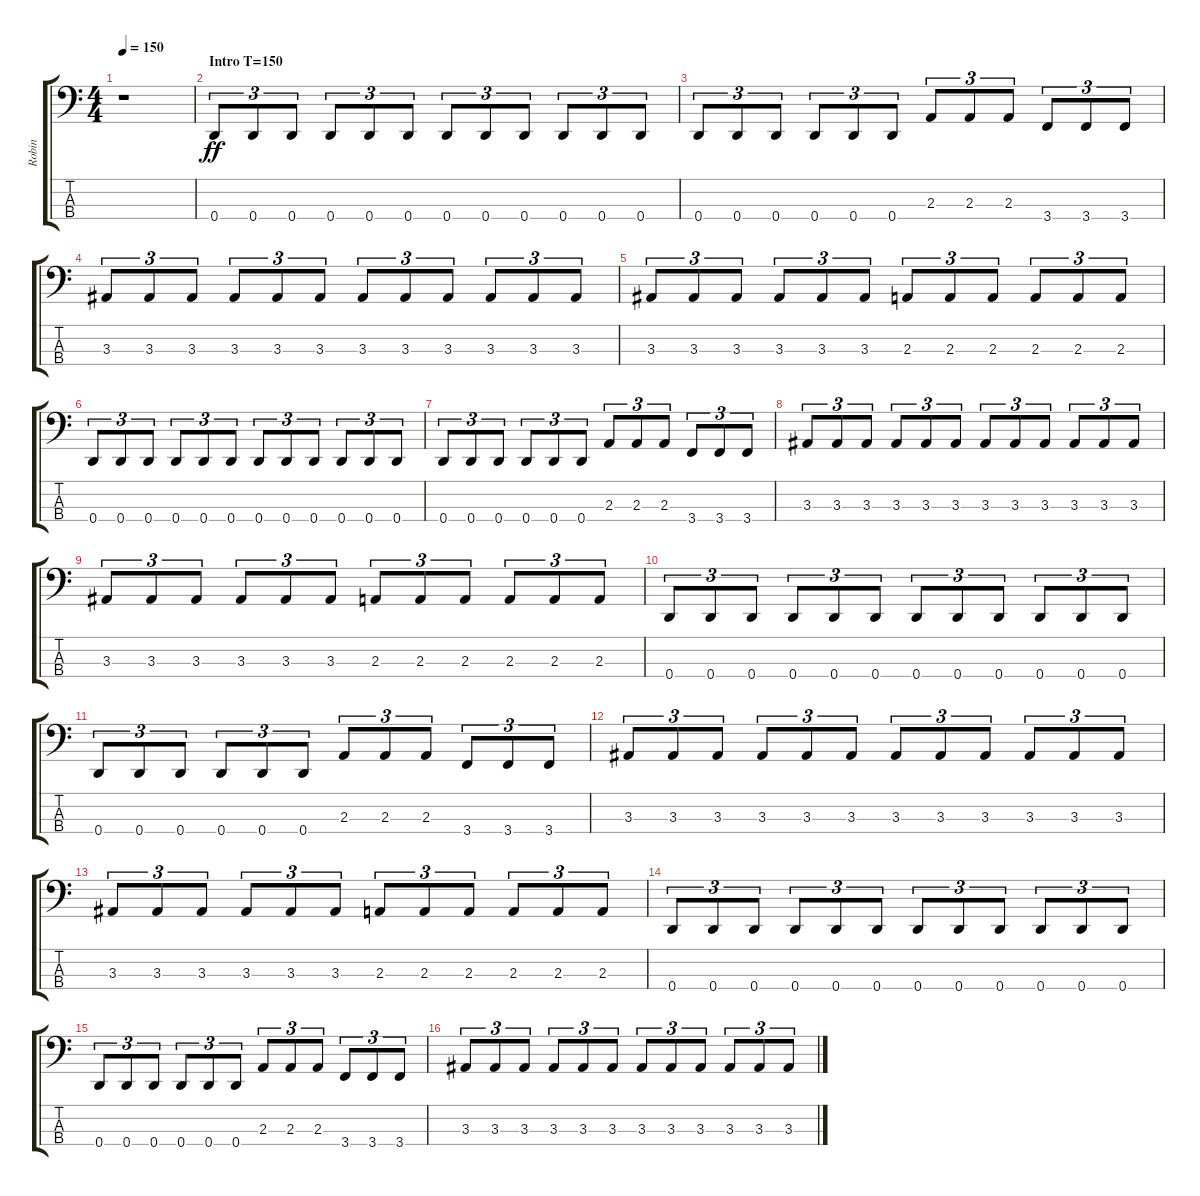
\track ("Robin" "Robin") {instrument electricbasspick}
\staff {score tabs}
\tuning (F2 C2 G1 D1) {hide}
\ts (4 4)
\tempo 150
\clef f4
\ks c
r.1{dy ff instrument electricbasspick} |
\section ("" "Intro T=150")
0.4.8{tu (3 2)} 0.4.8{tu (3 2)} 0.4.8{tu (3 2)} 0.4.8{tu (3 2)} 0.4.8{tu (3 2)} 0.4.8{tu (3 2)} 0.4.8{tu (3 2)} 0.4.8{tu (3 2)} 0.4.8{tu (3 2)} 0.4.8{tu (3 2)} 0.4.8{tu (3 2)} 0.4.8{tu (3 2)} |
0.4.8{tu (3 2)} 0.4.8{tu (3 2)} 0.4.8{tu (3 2)} 0.4.8{tu (3 2)} 0.4.8{tu (3 2)} 0.4.8{tu (3 2)} 2.3.8{tu (3 2)} 2.3.8{tu (3 2)} 2.3.8{tu (3 2)} 3.4.8{tu (3 2)} 3.4.8{tu (3 2)} 3.4.8{tu (3 2)} |
3.3.8{tu (3 2)} 3.3.8{tu (3 2)} 3.3.8{tu (3 2)} 3.3.8{tu (3 2)} 3.3.8{tu (3 2)} 3.3.8{tu (3 2)} 3.3.8{tu (3 2)} 3.3.8{tu (3 2)} 3.3.8{tu (3 2)} 3.3.8{tu (3 2)} 3.3.8{tu (3 2)} 3.3.8{tu (3 2)} |
3.3.8{tu (3 2)} 3.3.8{tu (3 2)} 3.3.8{tu (3 2)} 3.3.8{tu (3 2)} 3.3.8{tu (3 2)} 3.3.8{tu (3 2)} 2.3.8{tu (3 2)} 2.3.8{tu (3 2)} 2.3.8{tu (3 2)} 2.3.8{tu (3 2)} 2.3.8{tu (3 2)} 2.3.8{tu (3 2)} |
0.4.8{tu (3 2)} 0.4.8{tu (3 2)} 0.4.8{tu (3 2)} 0.4.8{tu (3 2)} 0.4.8{tu (3 2)} 0.4.8{tu (3 2)} 0.4.8{tu (3 2)} 0.4.8{tu (3 2)} 0.4.8{tu (3 2)} 0.4.8{tu (3 2)} 0.4.8{tu (3 2)} 0.4.8{tu (3 2)} |
0.4.8{tu (3 2)} 0.4.8{tu (3 2)} 0.4.8{tu (3 2)} 0.4.8{tu (3 2)} 0.4.8{tu (3 2)} 0.4.8{tu (3 2)} 2.3.8{tu (3 2)} 2.3.8{tu (3 2)} 2.3.8{tu (3 2)} 3.4.8{tu (3 2)} 3.4.8{tu (3 2)} 3.4.8{tu (3 2)} |
3.3.8{tu (3 2)} 3.3.8{tu (3 2)} 3.3.8{tu (3 2)} 3.3.8{tu (3 2)} 3.3.8{tu (3 2)} 3.3.8{tu (3 2)} 3.3.8{tu (3 2)} 3.3.8{tu (3 2)} 3.3.8{tu (3 2)} 3.3.8{tu (3 2)} 3.3.8{tu (3 2)} 3.3.8{tu (3 2)} |
3.3.8{tu (3 2)} 3.3.8{tu (3 2)} 3.3.8{tu (3 2)} 3.3.8{tu (3 2)} 3.3.8{tu (3 2)} 3.3.8{tu (3 2)} 2.3.8{tu (3 2)} 2.3.8{tu (3 2)} 2.3.8{tu (3 2)} 2.3.8{tu (3 2)} 2.3.8{tu (3 2)} 2.3.8{tu (3 2)} |
0.4.8{tu (3 2)} 0.4.8{tu (3 2)} 0.4.8{tu (3 2)} 0.4.8{tu (3 2)} 0.4.8{tu (3 2)} 0.4.8{tu (3 2)} 0.4.8{tu (3 2)} 0.4.8{tu (3 2)} 0.4.8{tu (3 2)} 0.4.8{tu (3 2)} 0.4.8{tu (3 2)} 0.4.8{tu (3 2)} |
0.4.8{tu (3 2)} 0.4.8{tu (3 2)} 0.4.8{tu (3 2)} 0.4.8{tu (3 2)} 0.4.8{tu (3 2)} 0.4.8{tu (3 2)} 2.3.8{tu (3 2)} 2.3.8{tu (3 2)} 2.3.8{tu (3 2)} 3.4.8{tu (3 2)} 3.4.8{tu (3 2)} 3.4.8{tu (3 2)} |
3.3.8{tu (3 2)} 3.3.8{tu (3 2)} 3.3.8{tu (3 2)} 3.3.8{tu (3 2)} 3.3.8{tu (3 2)} 3.3.8{tu (3 2)} 3.3.8{tu (3 2)} 3.3.8{tu (3 2)} 3.3.8{tu (3 2)} 3.3.8{tu (3 2)} 3.3.8{tu (3 2)} 3.3.8{tu (3 2)} |
3.3.8{tu (3 2)} 3.3.8{tu (3 2)} 3.3.8{tu (3 2)} 3.3.8{tu (3 2)} 3.3.8{tu (3 2)} 3.3.8{tu (3 2)} 2.3.8{tu (3 2)} 2.3.8{tu (3 2)} 2.3.8{tu (3 2)} 2.3.8{tu (3 2)} 2.3.8{tu (3 2)} 2.3.8{tu (3 2)} |
0.4.8{tu (3 2)} 0.4.8{tu (3 2)} 0.4.8{tu (3 2)} 0.4.8{tu (3 2)} 0.4.8{tu (3 2)} 0.4.8{tu (3 2)} 0.4.8{tu (3 2)} 0.4.8{tu (3 2)} 0.4.8{tu (3 2)} 0.4.8{tu (3 2)} 0.4.8{tu (3 2)} 0.4.8{tu (3 2)} |
0.4.8{tu (3 2)} 0.4.8{tu (3 2)} 0.4.8{tu (3 2)} 0.4.8{tu (3 2)} 0.4.8{tu (3 2)} 0.4.8{tu (3 2)} 2.3.8{tu (3 2)} 2.3.8{tu (3 2)} 2.3.8{tu (3 2)} 3.4.8{tu (3 2)} 3.4.8{tu (3 2)} 3.4.8{tu (3 2)} |
3.3.8{tu (3 2)} 3.3.8{tu (3 2)} 3.3.8{tu (3 2)} 3.3.8{tu (3 2)} 3.3.8{tu (3 2)} 3.3.8{tu (3 2)} 3.3.8{tu (3 2)} 3.3.8{tu (3 2)} 3.3.8{tu (3 2)} 3.3.8{tu (3 2)} 3.3.8{tu (3 2)} 3.3.8{tu (3 2)}
